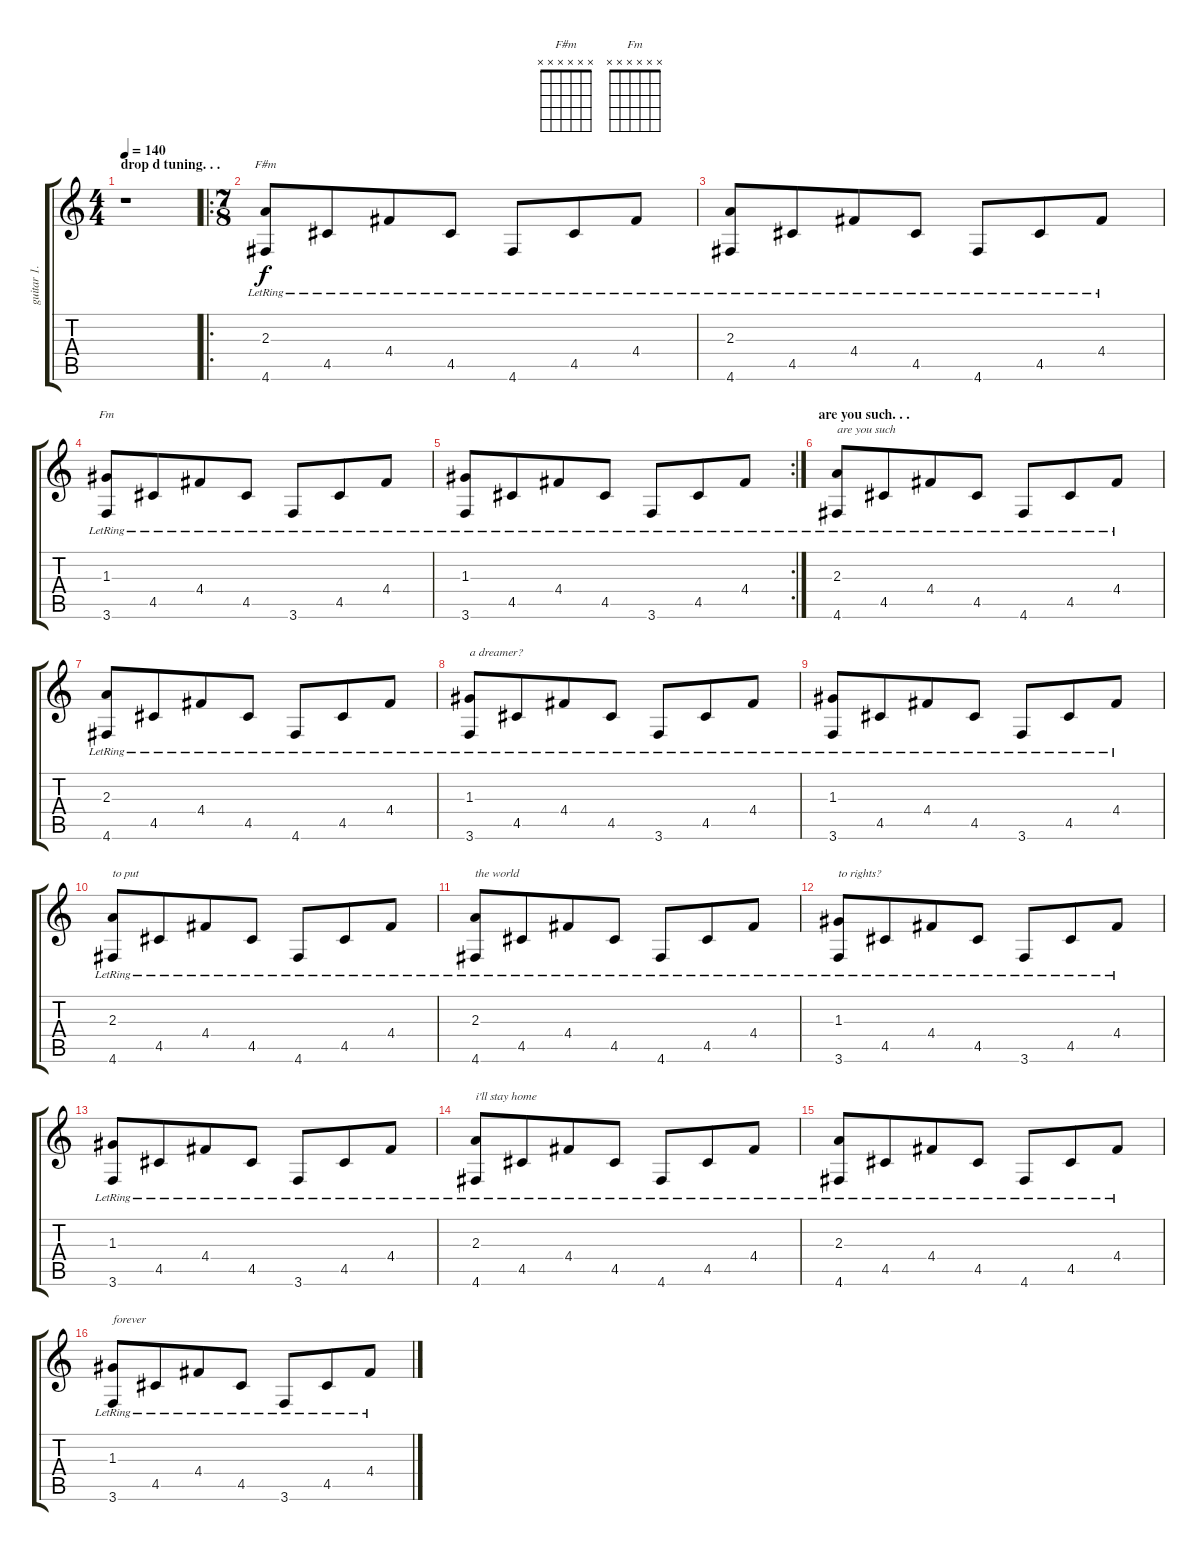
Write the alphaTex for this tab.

\track ("guitar 1." "guitar 1.") {instrument acousticguitarnylon}
\staff {score tabs}
\tuning (E4 B3 G3 D3 A2 D2) {hide}
\chord ("F#m" x x x x x x) {firstfret 0}
\chord ("Fm" x x x x x x) {firstfret 0}
\ts (4 4)
\section ("" "drop d tuning. . .")
\tempo 140
\clef g2
\ks c
r.1{dy f instrument acousticguitarnylon} |
\ro
\ts (7 8)
(2.3{lr} 4.6{lr}).8{ch "F#m"} 4.5{lr}.8 4.4{lr}.8 4.5{lr}.8 4.6{lr}.8 4.5{lr}.8 4.4{lr}.8 |
(2.3{lr} 4.6{lr}).8 4.5{lr}.8 4.4{lr}.8 4.5{lr}.8 4.6{lr}.8 4.5{lr}.8 4.4{lr}.8 |
(1.3{lr} 3.6{lr}).8{ch "Fm"} 4.5{lr}.8 4.4{lr}.8 4.5{lr}.8 3.6{lr}.8 4.5{lr}.8 4.4{lr}.8 |
\rc 2
(1.3{lr} 3.6{lr}).8 4.5{lr}.8 4.4{lr}.8 4.5{lr}.8 3.6{lr}.8 4.5{lr}.8 4.4{lr}.8 |
\section ("" "are you such. . .")
(2.3{lr} 4.6{lr}).8{txt "are you such"} 4.5{lr}.8 4.4{lr}.8 4.5{lr}.8 4.6{lr}.8 4.5{lr}.8 4.4{lr}.8 |
(2.3{lr} 4.6{lr}).8 4.5{lr}.8 4.4{lr}.8 4.5{lr}.8 4.6{lr}.8 4.5{lr}.8 4.4{lr}.8 |
(1.3{lr} 3.6{lr}).8{txt "a dreamer?"} 4.5{lr}.8 4.4{lr}.8 4.5{lr}.8 3.6{lr}.8 4.5{lr}.8 4.4{lr}.8 |
(1.3{lr} 3.6{lr}).8 4.5{lr}.8 4.4{lr}.8 4.5{lr}.8 3.6{lr}.8 4.5{lr}.8 4.4{lr}.8 |
(2.3{lr} 4.6{lr}).8{txt "to put"} 4.5{lr}.8 4.4{lr}.8 4.5{lr}.8 4.6{lr}.8 4.5{lr}.8 4.4{lr}.8 |
(2.3{lr} 4.6{lr}).8{txt "the world"} 4.5{lr}.8 4.4{lr}.8 4.5{lr}.8 4.6{lr}.8 4.5{lr}.8 4.4{lr}.8 |
(1.3{lr} 3.6{lr}).8{txt "to rights?"} 4.5{lr}.8 4.4{lr}.8 4.5{lr}.8 3.6{lr}.8 4.5{lr}.8 4.4{lr}.8 |
(1.3{lr} 3.6{lr}).8 4.5{lr}.8 4.4{lr}.8 4.5{lr}.8 3.6{lr}.8 4.5{lr}.8 4.4{lr}.8 |
(2.3{lr} 4.6{lr}).8{txt "i'll stay home"} 4.5{lr}.8 4.4{lr}.8 4.5{lr}.8 4.6{lr}.8 4.5{lr}.8 4.4{lr}.8 |
(2.3{lr} 4.6{lr}).8 4.5{lr}.8 4.4{lr}.8 4.5{lr}.8 4.6{lr}.8 4.5{lr}.8 4.4{lr}.8 |
(1.3{lr} 3.6{lr}).8{txt "forever"} 4.5{lr}.8 4.4{lr}.8 4.5{lr}.8 3.6{lr}.8 4.5{lr}.8 4.4{lr}.8
